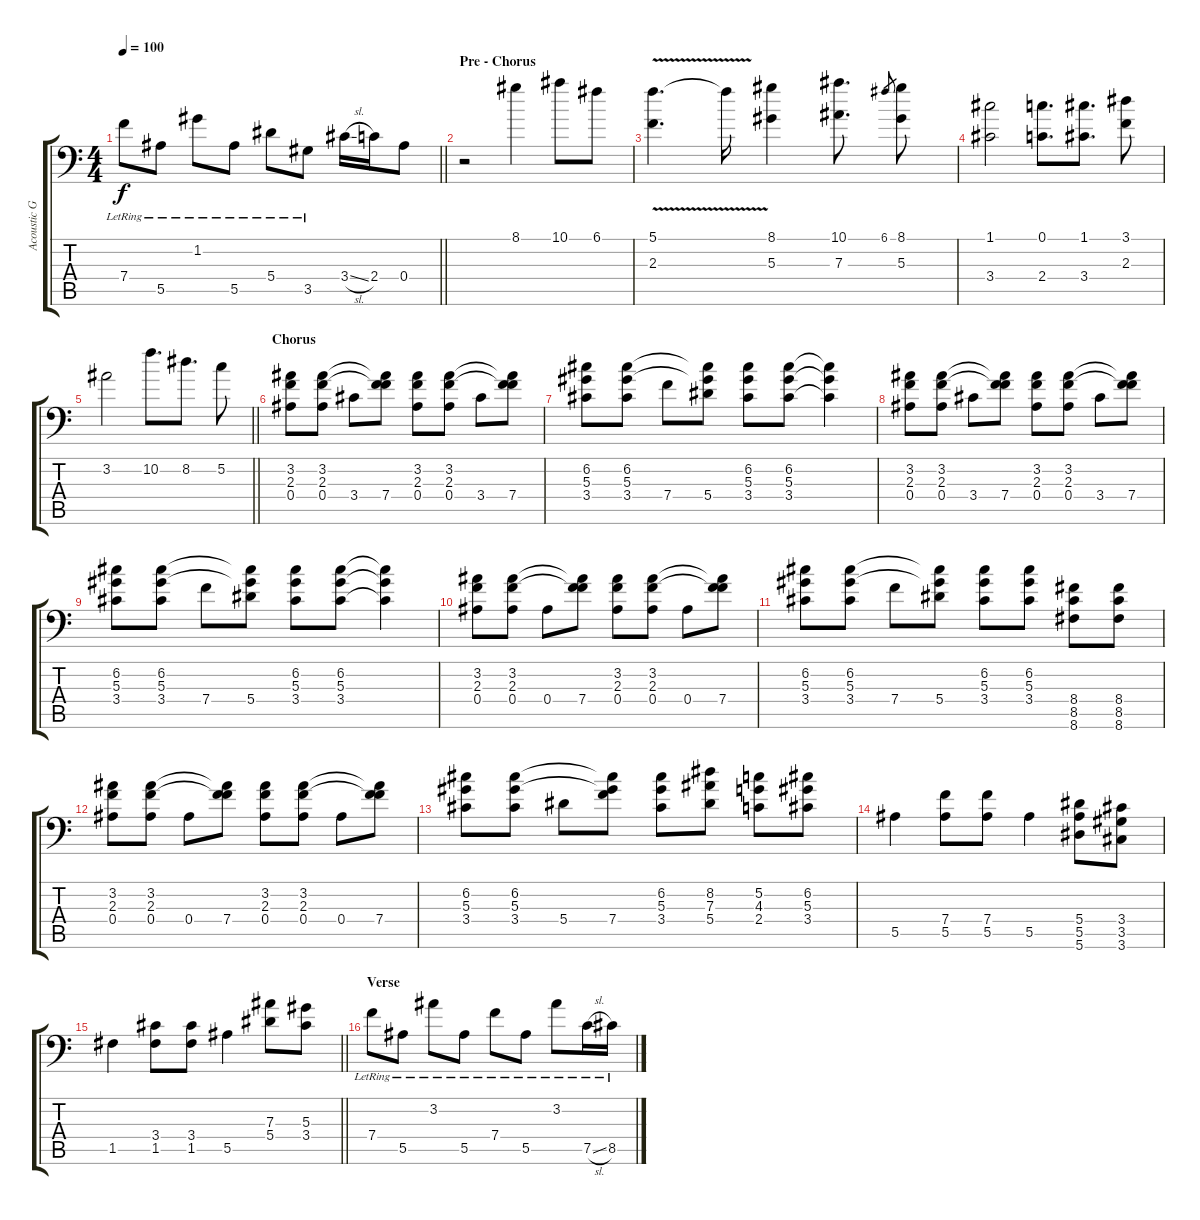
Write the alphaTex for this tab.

\track ("Acoustic Guitar 2" "Acoustic G") {instrument acousticguitarsteel}
\staff {score tabs}
\tuning (C4 G3 Eb3 Bb2 F2 Bb1) {hide}
\ts (4 4)
\tempo 100
\clef f4
\barLineRight lightlight
\ks c
7.4{lr}.8{dy f} 5.5{lr}.8 1.2{lr}.8 5.5{lr}.8 5.4{lr}.8 3.5{lr}.8 3.4{sl}.16 2.4.16 0.4.8 |
\section ("" "Pre - Chorus")
r.2 8.1.4 10.1.8 6.1.8 |
(5.1{v} 2.3).4{d} 5.1{t}.16 (8.1 5.3).4 (10.1 7.3).8{d} 6.1.8{gr} (8.1 5.3).8 |
(1.1 3.4).2 (0.1 2.4).8{d} (1.1 3.4).8{d} (3.1 2.3).8 |
\barLineRight lightlight
3.2.2 10.2.8{d} 8.2.8{d} 5.2.8 |
\section ("" "Chorus")
(3.2 2.3 0.4).8 (3.2 2.3 0.4).8 3.4.8 (3.2{t} 2.3{t} 7.4).8 (3.2 2.3 0.4).8 (3.2 2.3 0.4).8 3.4.8 (3.2{t} 2.3{t} 7.4).8 |
(6.2 5.3 3.4).8 (6.2 5.3 3.4).8 7.4.8 (6.2{t} 5.3{t} 5.4).8 (6.2 5.3 3.4).8 (6.2 5.3 3.4).8 (6.2{t} 5.3{t} 3.4{t}).4 |
(3.2 2.3 0.4).8 (3.2 2.3 0.4).8 3.4.8 (3.2{t} 2.3{t} 7.4).8 (3.2 2.3 0.4).8 (3.2 2.3 0.4).8 3.4.8 (3.2{t} 2.3{t} 7.4).8 |
(6.2 5.3 3.4).8 (6.2 5.3 3.4).8 7.4.8 (6.2{t} 5.3{t} 5.4).8 (6.2 5.3 3.4).8 (6.2 5.3 3.4).8 (6.2{t} 5.3{t} 3.4{t}).4 |
(3.2 2.3 0.4).8 (3.2 2.3 0.4).8 0.4.8 (3.2{t} 2.3{t} 7.4).8 (3.2 2.3 0.4).8 (3.2 2.3 0.4).8 0.4.8 (3.2{t} 2.3{t} 7.4).8 |
(6.2 5.3 3.4).8 (6.2 5.3 3.4).8 7.4.8 (6.2{t} 5.3{t} 5.4).8 (6.2 5.3 3.4).8 (6.2 5.3 3.4).8 (8.4 8.5 8.6).8 (8.4 8.5 8.6).8 |
(3.2 2.3 0.4).8 (3.2 2.3 0.4).8 0.4.8 (3.2{t} 2.3{t} 7.4).8 (3.2 2.3 0.4).8 (3.2 2.3 0.4).8 0.4.8 (3.2{t} 2.3{t} 7.4).8 |
(6.2 5.3 3.4).8 (6.2 5.3 3.4).8 5.4.8 (6.2{t} 5.3{t} 7.4).8 (6.2 5.3 3.4).8 (8.2 7.3 5.4).8 (5.2 4.3 2.4).8 (6.2 5.3 3.4).8 |
5.5.4 (7.4 5.5).8 (7.4 5.5).8 5.5.4 (5.4 5.5 5.6).8 (3.4 3.5 3.6).8 |
\barLineRight lightlight
1.5.4 (3.4 1.5).8 (3.4 1.5).8 5.5.4 (7.3 5.4).8 (5.3 3.4).8 |
\section ("" "Verse")
7.4{lr}.8 5.5{lr}.8 3.2{lr}.8 5.5{lr}.8 7.4{lr}.8 5.5{lr}.8 3.2{lr}.8 7.5{sl lr}.16 8.5{lr}.16
